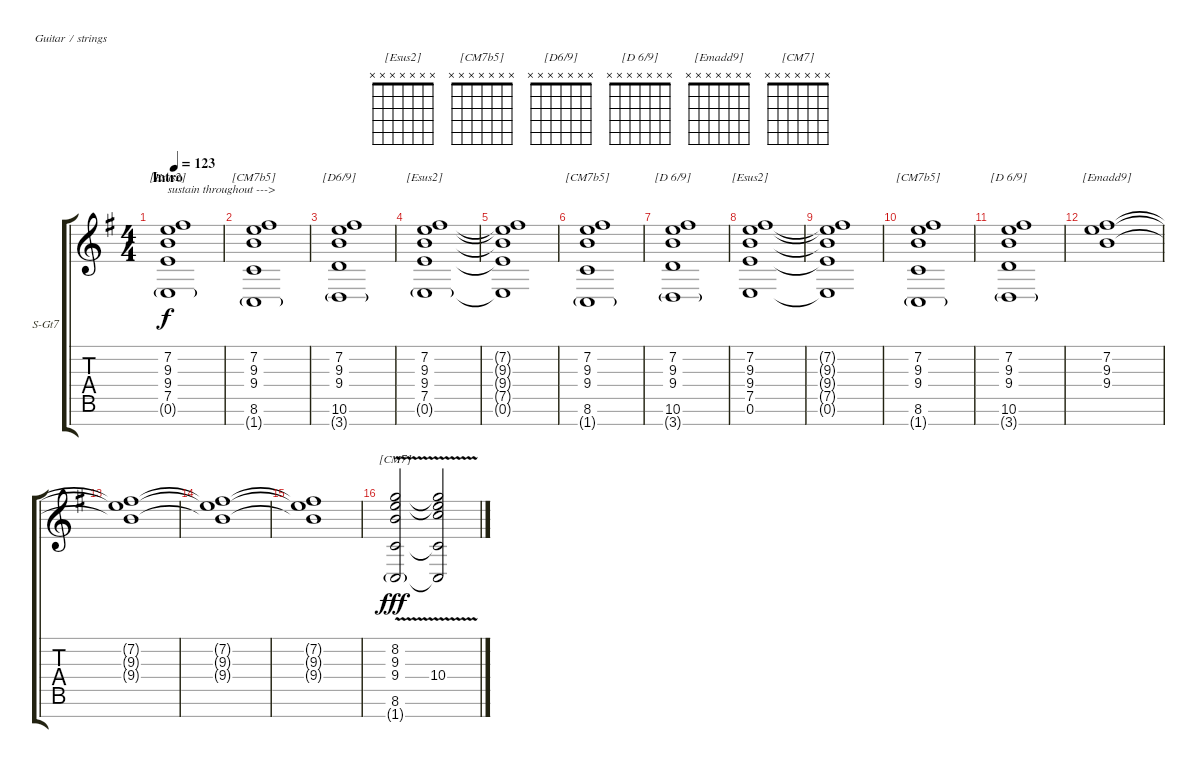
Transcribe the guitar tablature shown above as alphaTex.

\bracketExtendMode groupsimilarinstruments
\firstSystemTrackNameOrientation horizontal
\otherSystemsTrackNameOrientation horizontal
\track ("keyboard" "S-Gt7") {instrument synthstrings1}
\staff {score tabs}
\tuning (E4 B3 G3 D3 A2 E2 B1)
\displaytranspose 12
\chord ("[Esus2]" x x x x x x x)
\chord ("[CM7b5]" x x x x x x x)
\chord ("[D6/9]" x x x x x x x)
\chord ("[D 6/9]" x x x x x x x)
\chord ("[Emadd9]" x x x x x x x)
\chord ("[CM7]" x x x x x x x)
\ts (4 4)
\beaming (8 2 2 2 2)
\section ("" "Intro")
\tempo 123
\clef g2
\ks g
(7.2 9.3 9.4 7.5 0.6{g}).1{ch "[Esus2]" txt "sustain throughout --->" dy f instrument synthstrings1} |
(7.2 9.3 9.4 8.6 1.7{g}).1{ch "[CM7b5]"} |
(7.2 9.3 9.4 10.6 3.7{g}).1{ch "[D6/9]"} |
(7.2 9.3 9.4 7.5 0.6{g}).1{ch "[Esus2]"} |
(7.2{t} 9.3{t} 9.4{t} 7.5{t} 0.6{t}).1 |
(7.2 9.3 9.4 8.6 1.7{g}).1{ch "[CM7b5]"} |
(7.2 9.3 9.4 10.6 3.7{g}).1{ch "[D 6/9]"} |
(7.2 9.3 9.4 7.5 0.6).1{ch "[Esus2]"} |
(7.2{t} 9.3{t} 9.4{t} 7.5{t} 0.6{t}).1 |
(7.2 9.3 9.4 8.6 1.7{g}).1{ch "[CM7b5]"} |
(7.2 9.3 9.4 10.6 3.7{g}).1{ch "[D 6/9]"} |
(7.2 9.3 9.4).1{ch "[Emadd9]"} |
(7.2{t} 9.3{t} 9.4{t}).1 |
(7.2{t} 9.3{t} 9.4{t}).1 |
(7.2{t} 9.3{t} 9.4{t}).1 |
(8.2{v} 9.3 9.4 8.6 1.7{g}).2{ch "[CM7]" dy fff} (8.2{v t} 9.3{t} 10.4{v} 8.6{t} 1.7{t}).2
